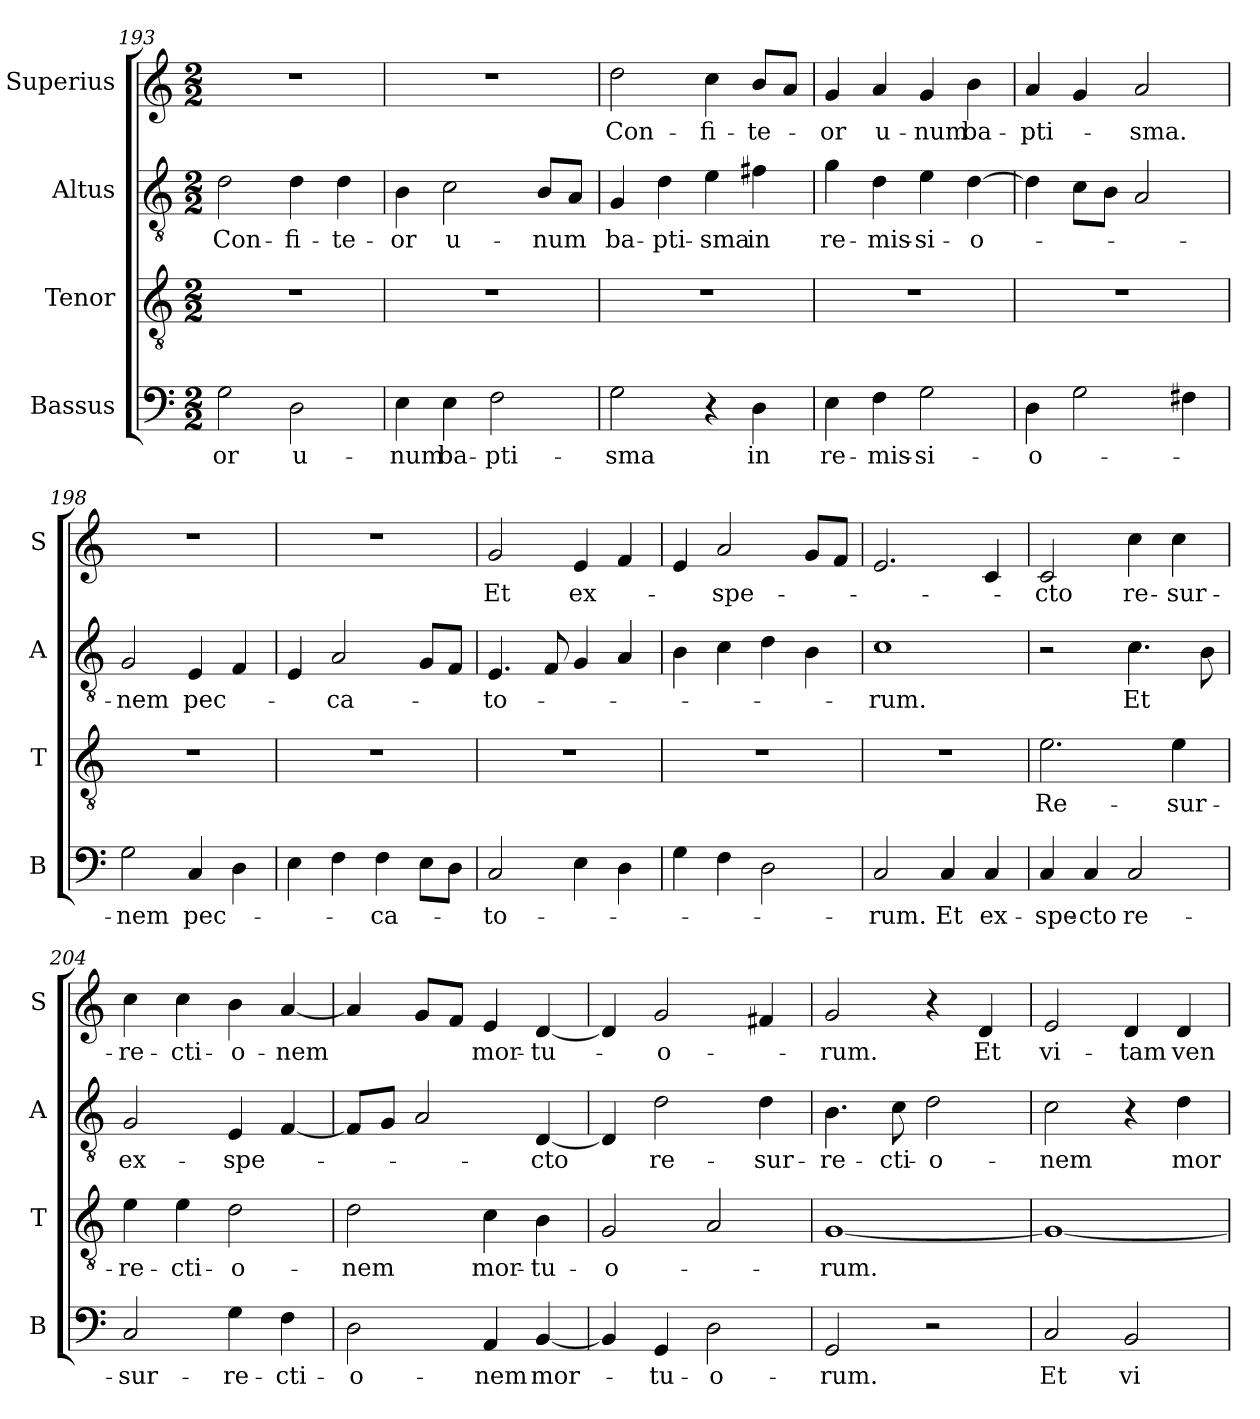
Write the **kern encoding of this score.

**kern	**text	**kern	**text	**kern	**text	**kern	**text
*part4	*part4	*part3	*part3	*part2	*part2	*part1	*part1
*staff4	*staff4	*staff3	*staff3	*staff2	*staff2	*staff1	*staff1
*I"Bassus	*	*I"Tenor	*	*I"Altus	*	*I"Superius	*
*I'B	*	*I'T	*	*I'A	*	*I'S	*
*clefF4	*	*clefGv2	*	*clefGv2	*	*clefG2	*
*k[]	*	*k[]	*	*k[]	*	*k[]	*
*M2/2	*	*M2/2	*	*M2/2	*	*M2/2	*
=193	=193	=193	=193	=193	=193	=193	=193
2G	-or	1r	.	2d	Con-	1r	.
2D	u-	.	.	4d	-fi-	.	.
.	.	.	.	4d	-te-	.	.
=194	=194	=194	=194	=194	=194	=194	=194
4E	-num	1r	.	4B	-or	1r	.
4E	ba-	.	.	2c	u-	.	.
2F	-pti-	.	.	.	.	.	.
.	.	.	.	8BL	-num	.	.
.	.	.	.	8AJ	.	.	.
=195	=195	=195	=195	=195	=195	=195	=195
2G	-sma	1r	.	4G	ba-	2dd	Con-
.	.	.	.	4d	-pti-	.	.
4r	.	.	.	4e	-sma	4cc	-fi-
4D	in	.	.	4f#i	in	8bL	-te-
.	.	.	.	.	.	8aJ	.
=196	=196	=196	=196	=196	=196	=196	=196
4E	re-	1r	.	4g	re-	4g	-or
!	!	!	!	!	!	!	!LO:LY:i
4F	-mis-	.	.	4d	-mis-	4a	u-
!	!	!	!	!	!	!	!LO:LY:i
2G	-si-	.	.	4e	-si-	4g	-num
!	!	!	!	!	!	!	!LO:LY:i
.	.	.	.	[4d	-o-	4b	ba-
=197	=197	=197	=197	=197	=197	=197	=197
!	!	!	!	!	!	!	!LO:LY:i
4D	-o-	1r	.	4d]	.	4a	-pti-
2G	.	.	.	8cL	.	4g	.
.	.	.	.	8BJ	.	.	.
!	!	!	!	!	!	!	!LO:LY:i
.	.	.	.	2A	.	2a	-sma.
4F#X	.	.	.	.	.	.	.
=198	=198	=198	=198	=198	=198	=198	=198
2G	-nem	1r	.	2G	-nem	1r	.
4C	pec-	.	.	4E	pec-	.	.
4D	.	.	.	4F	.	.	.
=199	=199	=199	=199	=199	=199	=199	=199
4E	.	1r	.	4E	.	1r	.
4F	.	.	.	2A	-ca-	.	.
4F	-ca-	.	.	.	.	.	.
8EL	.	.	.	8GL	.	.	.
8DJ	.	.	.	8FJ	.	.	.
=200	=200	=200	=200	=200	=200	=200	=200
!	!	!	!	!	!	!	!LO:LY:i
2C	-to-	1r	.	4.E	-to-	2g	Et
.	.	.	.	8F	.	.	.
!	!	!	!	!	!	!	!LO:LY:i
4E	.	.	.	4G	.	4e	ex-
4D	.	.	.	4A	.	4f	.
=201	=201	=201	=201	=201	=201	=201	=201
4G	.	1r	.	4B	.	4e	.
!	!	!	!	!	!	!	!LO:LY:i
4F	.	.	.	4c	.	2a	-spe-
2D	.	.	.	4d	.	.	.
.	.	.	.	4B	.	8gL	.
.	.	.	.	.	.	8fJ	.
=202	=202	=202	=202	=202	=202	=202	=202
2C	-rum.	1r	.	1c	-rum.	2.e	.
4C	Et	.	.	.	.	.	.
4C	ex-	.	.	.	.	4c	.
=203	=203	=203	=203	=203	=203	=203	=203
!	!	!	!	!	!	!	!LO:LY:i
4C	-spe-	2.e	Re-	2r	.	2c	-cto
4C	-cto	.	.	.	.	.	.
!	!	!	!	!	!	!	!LO:LY:i
2C	re-	.	.	4.c	Et	4cc	re-
!	!	!	!	!	!	!	!LO:LY:i
.	.	4e	-sur-	.	.	4cc	-sur-
.	.	.	.	8B	.	.	.
=204	=204	=204	=204	=204	=204	=204	=204
!	!	!	!	!	!	!	!LO:LY:i
2C	-sur-	4e	-re-	2G	ex-	4cc	-re-
!	!	!	!	!	!	!	!LO:LY:i
.	.	4e	-cti-	.	.	4cc	-cti-
!	!	!	!	!	!	!	!LO:LY:i
4G	-re-	2d	-o-	4E	-spe-	4b	-o-
!	!	!	!	!	!	!	!LO:LY:i
4F	-cti-	.	.	[4F	.	[4a	-nem
=205	=205	=205	=205	=205	=205	=205	=205
2D	-o-	2d	-nem	8FL]	.	4a]	.
.	.	.	.	8GJ	.	.	.
.	.	.	.	2A	.	8gL	.
.	.	.	.	.	.	8fJ	.
!	!	!	!	!	!	!	!LO:LY:i
4AA	-nem	4c	mor-	.	.	4e	mor-
!	!	!	!	!	!	!	!LO:LY:i
[4BB	mor-	4B	-tu-	[4D	-cto	[4d	-tu-
=206	=206	=206	=206	=206	=206	=206	=206
4BB]	.	2G	-o-	4D]	.	4d]	.
!	!	!	!	!	!	!	!LO:LY:i
4GG	-tu-	.	.	2d	re-	2g	-o-
2D	-o-	2A	.	.	.	.	.
.	.	.	.	4d	-sur-	4f#X	.
=207	=207	=207	=207	=207	=207	=207	=207
!	!	!	!	!	!	!	!LO:LY:i
2GG	-rum.	[1G	-rum.	4.B	-re-	2g	-rum.
.	.	.	.	8c	-cti-	.	.
2r	.	.	.	2d	-o-	4r	.
.	.	.	.	.	.	4d	Et
=208	=208	=208	=208	=208	=208	=208	=208
2C	Et	1G_	.	2c	-nem	2e	vi-
2BB	vi-	.	.	4r	.	4d	-tam
.	.	.	.	4d	mor-	4d	ven-
=	=	=	=	=	=	=	=
*-	*-	*-	*-	*-	*-	*-	*-
